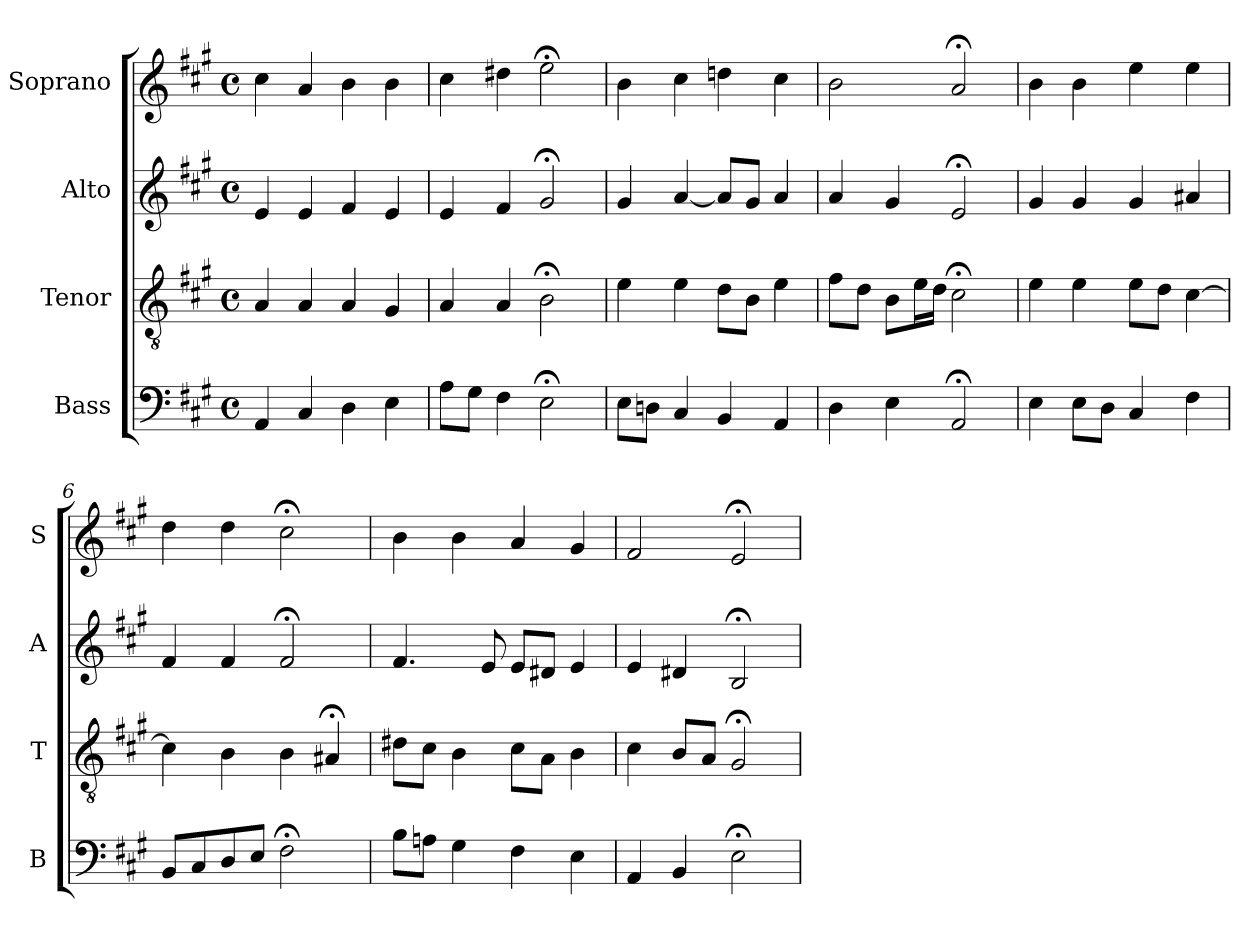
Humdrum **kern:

**kern	**kern	**kern	**kern
*part4	*part3	*part2	*part1
*staff4	*staff3	*staff2	*staff1
*I"Bass	*I"Tenor	*I"Alto	*I"Soprano
*I'B	*I'T	*I'A	*I'S
*clefF4	*clefGv2	*clefG2	*clefG2
*k[f#c#g#]	*k[f#c#g#]	*k[f#c#g#]	*k[f#c#g#]
*A:	*A:	*A:	*A:
*M4/4	*M4/4	*M4/4	*M4/4
*met(c)	*met(c)	*met(c)	*met(c)
*MM100	*MM100	*MM100	*MM100
=1	=1	=1	=1
4AA	4A	4e	4cc#
4C#	4A	4e	4a
4D	4A	4f#	4b
4E	4G#	4e	4b
=2	=2	=2	=2
8AL	4A	4e	4cc#
8G#J	.	.	.
4F#	4A	4f#	4dd#X
2E;<	2B;<	2g#;<	2ee;<
=3	=3	=3	=3
8EL	4e	4g#	4b
8DnJ	.	.	.
4C#	4e	[4a	4cc#
4BB	8dL	8aL]	4ddn
.	8BJ	8g#J	.
4AA	4e	4a	4cc#
=4	=4	=4	=4
4D	8f#L	4a	2b
.	8dJ	.	.
4E	8BL	4g#	.
.	16eL	.	.
.	16dJJ	.	.
2AA;<	2c#;<	2e;<	2a;<
=5	=5	=5	=5
4E	4e	4g#	4b
8EL	4e	4g#	4b
8DJ	.	.	.
4C#	8eL	4g#	4ee
.	8dJ	.	.
4F#i	[4c#i	4a#Xi	4eei
=6	=6	=6	=6
8BBL	4c#]	4f#	4dd
8C#	.	.	.
8D	4B	4f#	4dd
8EJ	.	.	.
2F#;<	4B	2f#;<	2cc#;<
.	4A#X;<	.	.
=7	=7	=7	=7
8BL	8d#XL	4.f#	4b
8AnJ	8c#J	.	.
4G#	4B	.	4b
.	.	8e	.
4F#	8c#L	8eL	4a
.	8AJ	8d#XJ	.
4E	4B	4e	4g#
=8	=8	=8	=8
4AA	4c#	4e	2f#
4BB	8BL	4d#X	.
.	8AJ	.	.
2E;<	2G#;<	2B;<	2e;<
=	=	=	=
*-	*-	*-	*-
